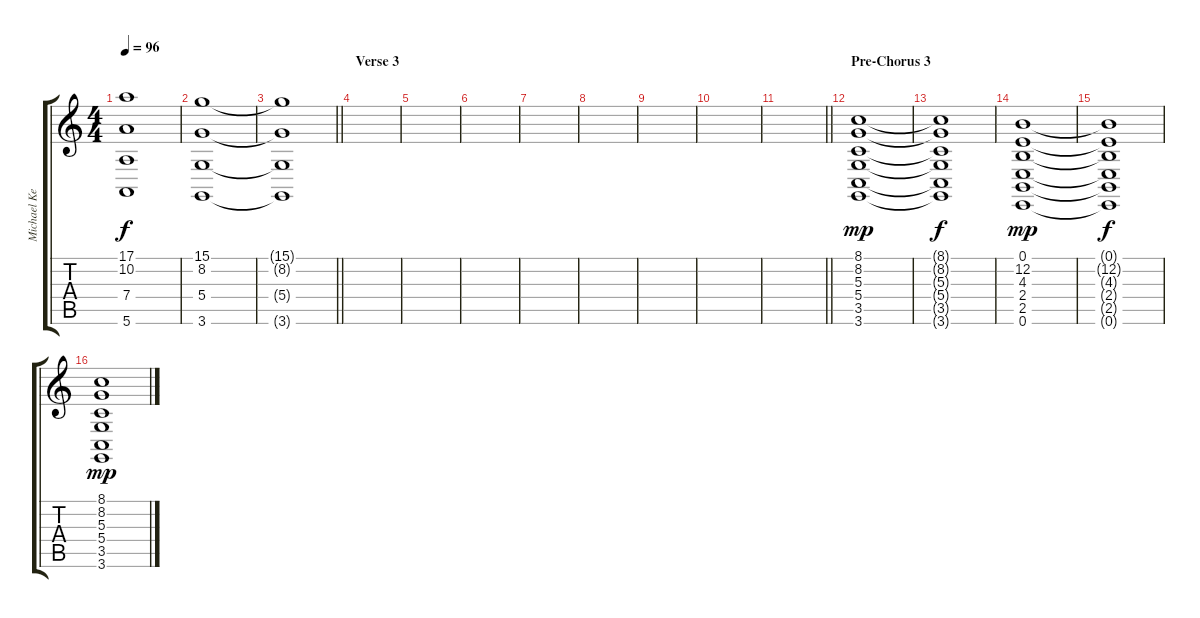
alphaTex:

\track ("Michael Kenny" "Michael Ke") {instrument choiraahs}
\staff {score tabs}
\tuning (E4 B3 G3 D3 A2 E2) {hide}
\ts (4 4)
\tempo 96
\clef g2
\ks c
(17.1{t} 10.2{t} 7.4{t} 5.6{t}).1{dy f} |
(15.1 8.2 5.4 3.6).1 |
\barLineRight lightlight
(15.1{t} 8.2{t} 5.4{t} 3.6{t}).1 |
\section ("" "Verse 3")
|
|
|
|
|
|
|
\barLineRight lightlight
|
\section ("" "Pre-Chorus 3")
(8.1 8.2 5.3 5.4 3.5 3.6).1{dy mp} |
(8.1{t} 8.2{t} 5.3{t} 5.4{t} 3.5{t} 3.6{t}).1{dy f} |
(0.1 12.2 4.3 2.4 2.5 0.6).1{dy mp} |
(0.1{t} 12.2{t} 4.3{t} 2.4{t} 2.5{t} 0.6{t}).1{dy f} |
(8.1 8.2 5.3 5.4 3.5 3.6).1{dy mp}
